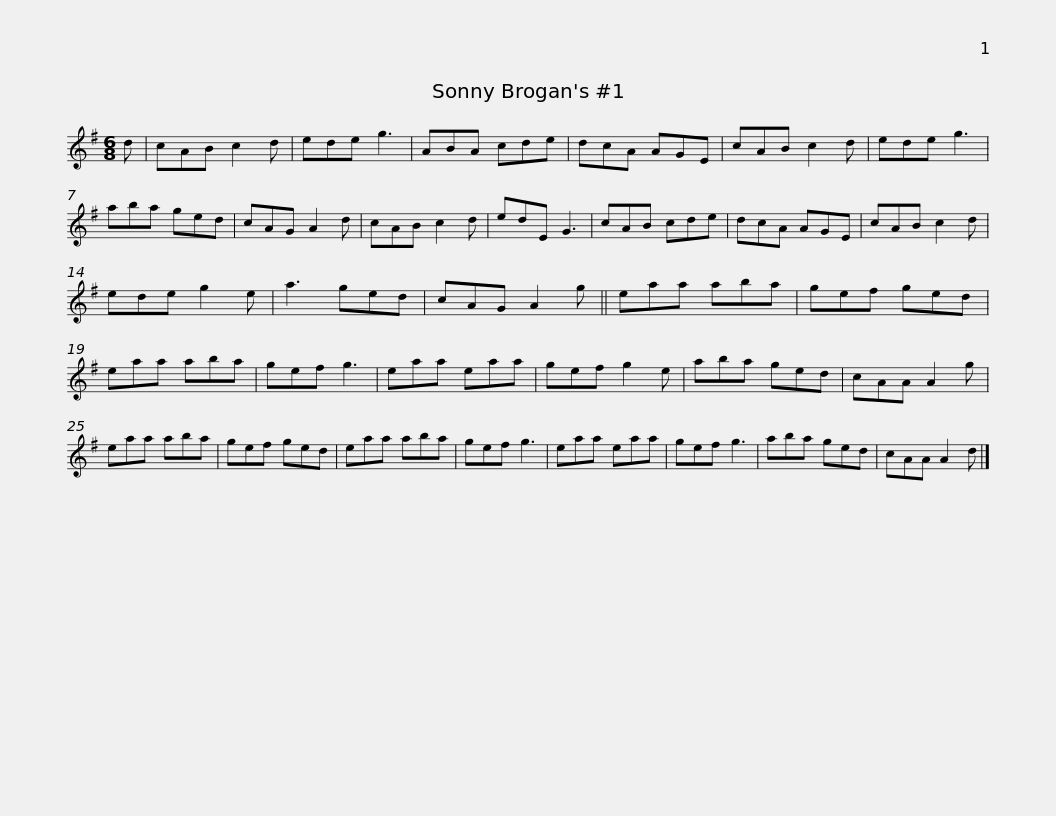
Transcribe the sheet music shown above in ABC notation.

X:1
L:1/8
M:6/8
I:linebreak $
K:G
V:1 treble
V:1
 d | cAB c2 d | ede g3 | ABA cde | dcA AGE | %5
 cAB c2 d | ede g3 | aba ged | cAG A2 d |$ cAB c2 d | %10
 edE G3 | cAB cde | dcA AGE | cAB c2 d | ede g2 e | %15
 a3 ged | cAG A2 g ||$ eaa aba | gef ged | eaa aba | %20
 gef g3 | eaa eaa | gef g2 e | aba ged |$ cAA A2 g | %25
 eaa aba | gef ged | eaa aba | gef g3 | eaa eaa | %30
 gef g3 |$ aba ged | cAA A2 d |] %33
